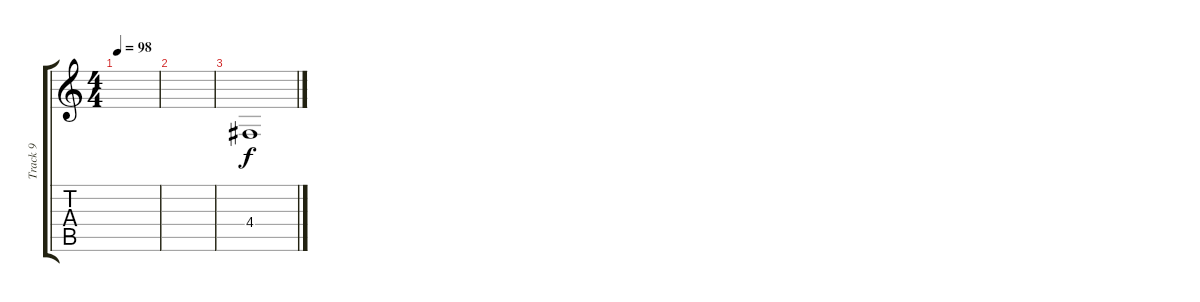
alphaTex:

\track ("Track 9" "Track 9") {instrument stringensemble1}
\staff {score tabs}
\tuning (E4 B3 G3 D3 A2 E2) {hide}
\ts (4 4)
\tempo 98
\clef g2
\ks c
|
|
4.4.1{volume 1 instrument stringensemble1}
